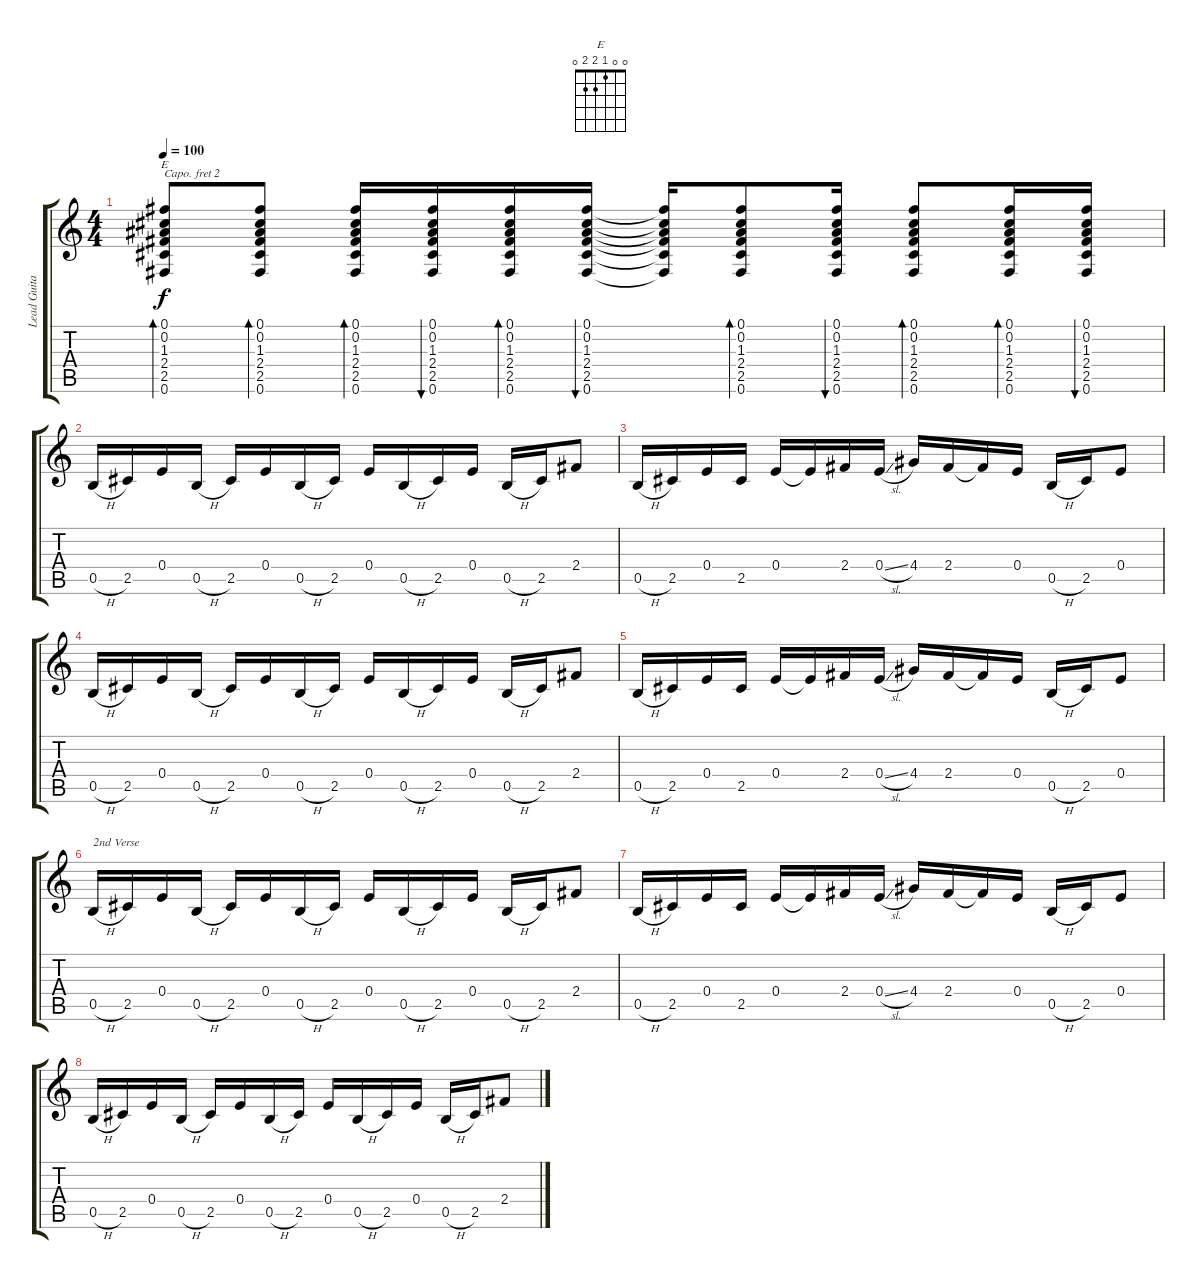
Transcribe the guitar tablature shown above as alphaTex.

\track ("Lead Guitar(Noel)" "Lead Guita") {instrument acousticguitarsteel}
\staff {score tabs}
\capo 2
\tuning (E4 B3 G3 D3 A2 E2) {hide}
\chord ("E" 0 0 1 2 2 0)
\ts (4 4)
\tempo 100
\clef g2
\ks c
(0.1 0.2 1.3 2.4 2.5 0.6).8{bd 60 ch "E" dy f} (0.1 0.2 1.3 2.4 2.5 0.6).8{bd 60} (0.1 0.2 1.3 2.4 2.5 0.6).16{bd 60} (0.1 0.2 1.3 2.4 2.5 0.6).16{bu 60} (0.1 0.2 1.3 2.4 2.5 0.6).16{bd 60} (0.1 0.2 1.3 2.4 2.5 0.6).16{bu 60} (0.1{t} 0.2{t} 1.3{t} 2.4{t} 2.5{t} 0.6{t}).16 (0.1 0.2 1.3 2.4 2.5 0.6).8{bd 60} (0.1 0.2 1.3 2.4 2.5 0.6).16{bu 60} (0.1 0.2 1.3 2.4 2.5 0.6).8{bd 60} (0.1 0.2 1.3 2.4 2.5 0.6).16{bd 60} (0.1 0.2 1.3 2.4 2.5 0.6).16{bu 60} |
0.5{h}.16{volume 16} 2.5.16 0.4.16 0.5{h}.16 2.5.16 0.4.16 0.5{h}.16 2.5.16 0.4.16 0.5{h}.16 2.5.16 0.4.16 0.5{h}.16 2.5.16 2.4.8 |
0.5{h}.16 2.5.16 0.4.16 2.5.16 0.4.16 0.4{t}.16 2.4.16 0.4{sl}.16 4.4.16 2.4.16 2.4{t}.16 0.4.16 0.5{h}.16 2.5.16 0.4.8 |
0.5{h}.16 2.5.16 0.4.16 0.5{h}.16 2.5.16 0.4.16 0.5{h}.16 2.5.16 0.4.16 0.5{h}.16 2.5.16 0.4.16 0.5{h}.16 2.5.16 2.4.8 |
0.5{h}.16 2.5.16 0.4.16 2.5.16 0.4.16 0.4{t}.16 2.4.16 0.4{sl}.16 4.4.16 2.4.16 2.4{t}.16 0.4.16 0.5{h}.16 2.5.16 0.4.8 |
0.5{h}.16{txt "2nd Verse"} 2.5.16 0.4.16 0.5{h}.16 2.5.16 0.4.16 0.5{h}.16 2.5.16 0.4.16 0.5{h}.16 2.5.16 0.4.16 0.5{h}.16 2.5.16 2.4.8 |
0.5{h}.16 2.5.16 0.4.16 2.5.16 0.4.16 0.4{t}.16 2.4.16 0.4{sl}.16 4.4.16 2.4.16 2.4{t}.16 0.4.16 0.5{h}.16 2.5.16 0.4.8 |
0.5{h}.16 2.5.16 0.4.16 0.5{h}.16 2.5.16 0.4.16 0.5{h}.16 2.5.16 0.4.16 0.5{h}.16 2.5.16 0.4.16 0.5{h}.16 2.5.16 2.4.8
